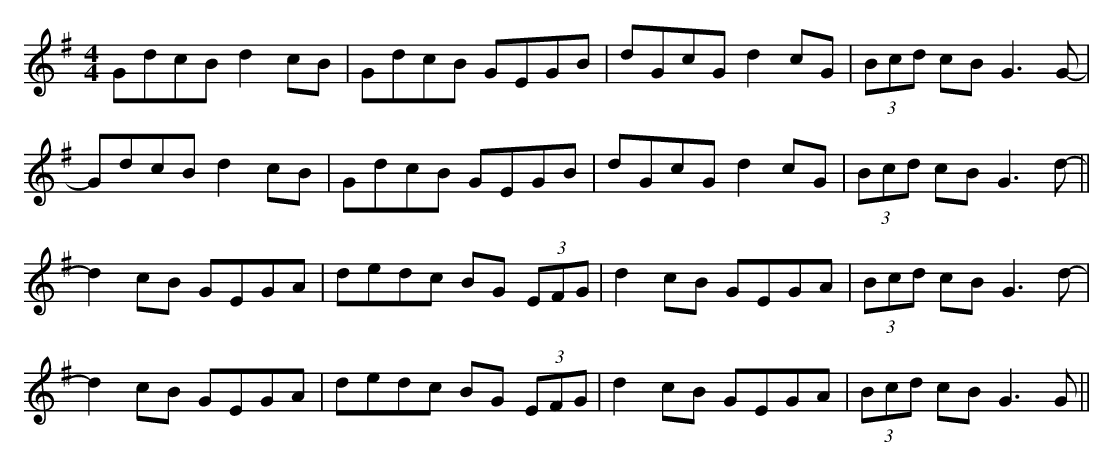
X:1
M:4/4
K:G
GdcB d2cB|GdcB GEGB|dGcG d2cG|(3Bcd cB G3G-|
GdcB d2cB|GdcB GEGB|dGcG d2cG|(3Bcd cB G3d-||
d2 cB GEGA|dedc BG (3EFG|d2cB GEGA|(3Bcd cB G3d-|
d2 cB GEGA|dedc BG (3EFG|d2cB GEGA|(3Bcd cB G3G||
